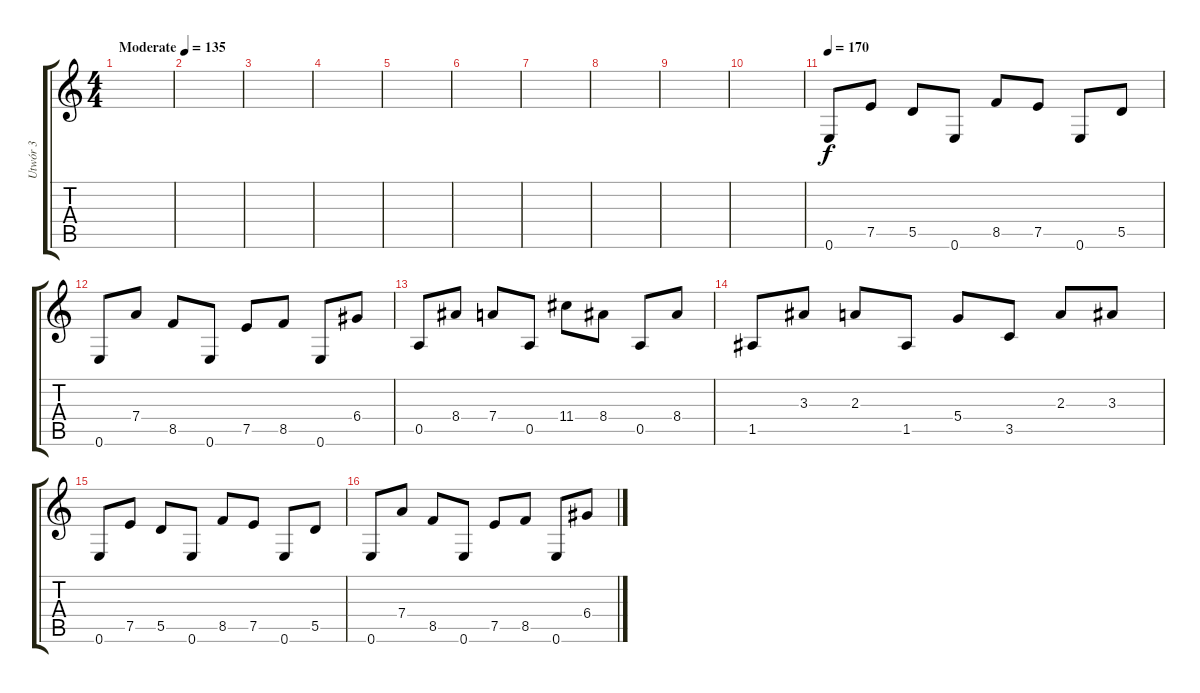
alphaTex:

\track ("Utwór 3" "Utwór 3") {instrument distortionguitar}
\staff {score tabs}
\tuning (E4 B3 G3 D3 A2 E2) {hide}
\ts (4 4)
\tempo (135 "Moderate")
\clef g2
\ks c
|
|
|
|
|
|
|
|
|
|
\tempo 170
0.6.8 7.5.8 5.5.8 0.6.8 8.5.8 7.5.8 0.6.8 5.5.8 |
0.6.8 7.4.8 8.5.8 0.6.8 7.5.8 8.5.8 0.6.8 6.4.8 |
0.5.8 8.4.8 7.4.8 0.5.8 11.4.8 8.4.8 0.5.8 8.4.8 |
1.5.8 3.3.8 2.3.8 1.5.8 5.4.8 3.5.8 2.3.8 3.3.8 |
0.6.8 7.5.8 5.5.8 0.6.8 8.5.8 7.5.8 0.6.8 5.5.8 |
0.6.8 7.4.8 8.5.8 0.6.8 7.5.8 8.5.8 0.6.8 6.4.8
